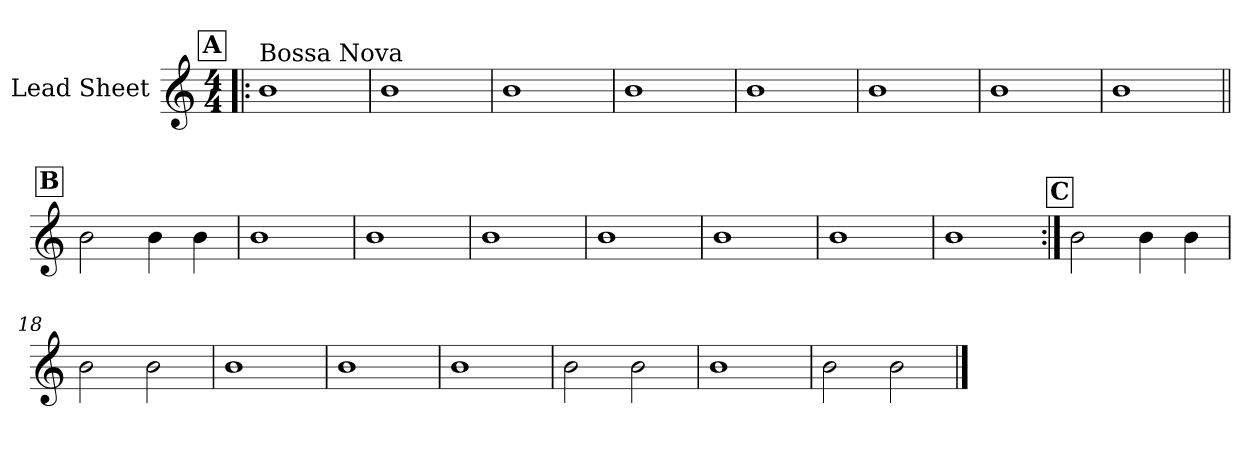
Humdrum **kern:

**kern
*part1
*staff1
*I"Lead Sheet
*clefG2
*k[]
*M4/4
!!LO:REH:place=s1:a:fs=14:t=A
=1!|:
!LO:TX:a:t=Bossa Nova
1b
=2
1b
=3
1b
=4
1b
!!LO:LB:g=z
=5
1b
=6
1b
=7
1b
=8
1b
!!LO:LB:g=z
!!LO:REH:place=s1:a:fs=14:t=B
=9||
2b\
4b\
4b\
=10
1b
=11
1b
=12
1b
!!LO:LB:g=z
=13
1b
=14
1b
=15
1b
=16
1b
!!LO:LB:g=z
!!LO:REH:place=s1:a:fs=14:t=C
=17:|!
2b\
4b\
4b\
=18
2b\
2b\
=19
1b
=20
1b
!!LO:LB:g=z
=21
1b
=22
2b\
2b\
=23
1b
=24
2b\
2b\
==
*-
